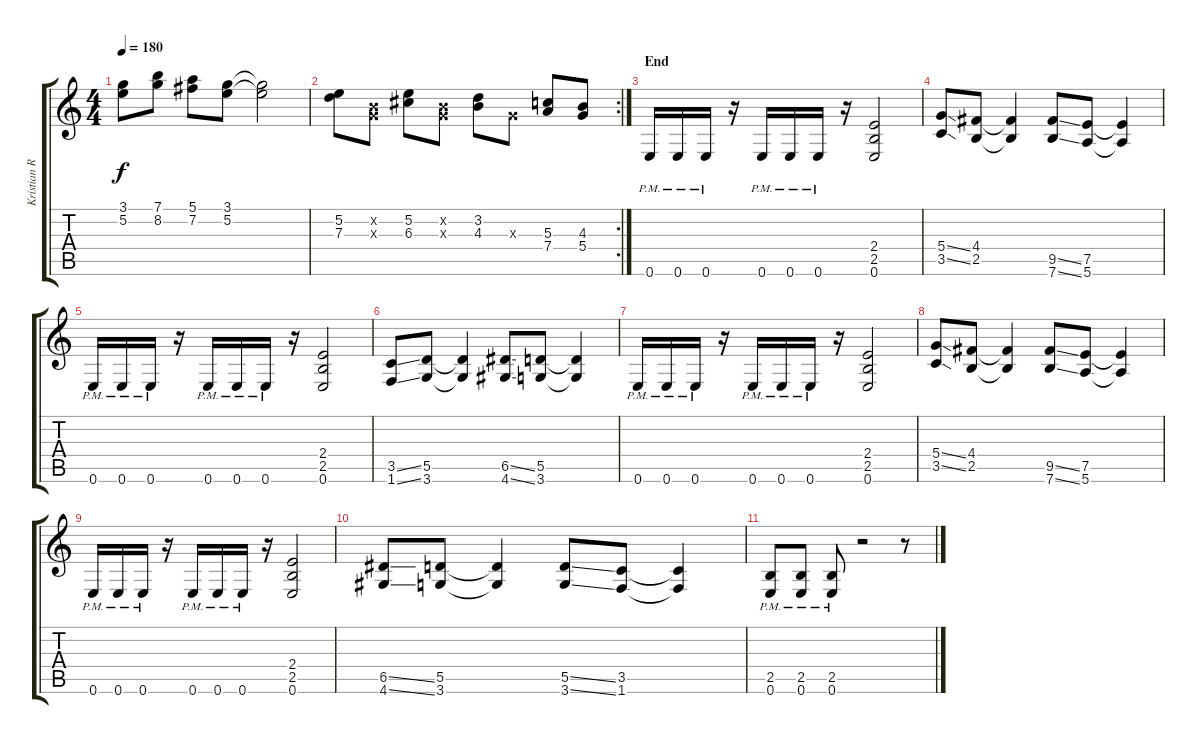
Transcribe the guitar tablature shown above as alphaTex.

\track ("Kristian Ranta" "Kristian R") {instrument distortionguitar}
\staff {score tabs}
\tuning (E4 B3 G3 D3 A2 E2) {hide}
\ts (4 4)
\tempo 180
\clef g2
\ks c
(3.1 5.2).8{dy f} (7.1 8.2).8 (5.1 7.2).8 (3.1 5.2).8 (3.1{t} 5.2{t}).2 |
\rc 2
(5.2 7.3).8 (0.2{x} 0.3{x}).8 (5.2 6.3).8 (0.2{x} 0.3{x}).8 (3.2 4.3).8 0.3{x}.8 (5.3 7.4).8 (4.3 5.4).8 |
\section ("" "End")
0.6{pm}.16{volume 16} 0.6{pm}.16 0.6{pm}.16 r.16 0.6{pm}.16 0.6{pm}.16 0.6{pm}.16 r.16 (2.4 2.5 0.6).2 |
(5.4{ss} 3.5{ss}).8 (4.4 2.5).8 (4.4{t} 2.5{t}).4 (9.5{ss} 7.6{ss}).8 (7.5 5.6).8 (7.5{t} 5.6{t}).4 |
0.6{pm}.16 0.6{pm}.16 0.6{pm}.16 r.16 0.6{pm}.16 0.6{pm}.16 0.6{pm}.16 r.16 (2.4 2.5 0.6).2 |
(3.5{ss} 1.6{ss}).8 (5.5 3.6).8 (5.5{t} 3.6{t}).4 (6.5{ss} 4.6{ss}).8 (5.5 3.6).8 (5.5{t} 3.6{t}).4 |
0.6{pm}.16 0.6{pm}.16 0.6{pm}.16 r.16 0.6{pm}.16 0.6{pm}.16 0.6{pm}.16 r.16 (2.4 2.5 0.6).2 |
(5.4{ss} 3.5{ss}).8 (4.4 2.5).8 (4.4{t} 2.5{t}).4 (9.5{ss} 7.6{ss}).8 (7.5 5.6).8 (7.5{t} 5.6{t}).4 |
0.6{pm}.16 0.6{pm}.16 0.6{pm}.16 r.16 0.6{pm}.16 0.6{pm}.16 0.6{pm}.16 r.16 (2.4 2.5 0.6).2 |
(6.5{ss} 4.6{ss}).8 (5.5 3.6).8 (5.5{t} 3.6{t}).4 (5.5{ss} 3.6{ss}).8 (3.5 1.6).8 (3.5{t} 1.6{t}).4 |
(2.5{pm} 0.6{pm}).8 (2.5{pm} 0.6{pm}).8 (2.5{pm} 0.6{pm}).8 r.2 r.8
